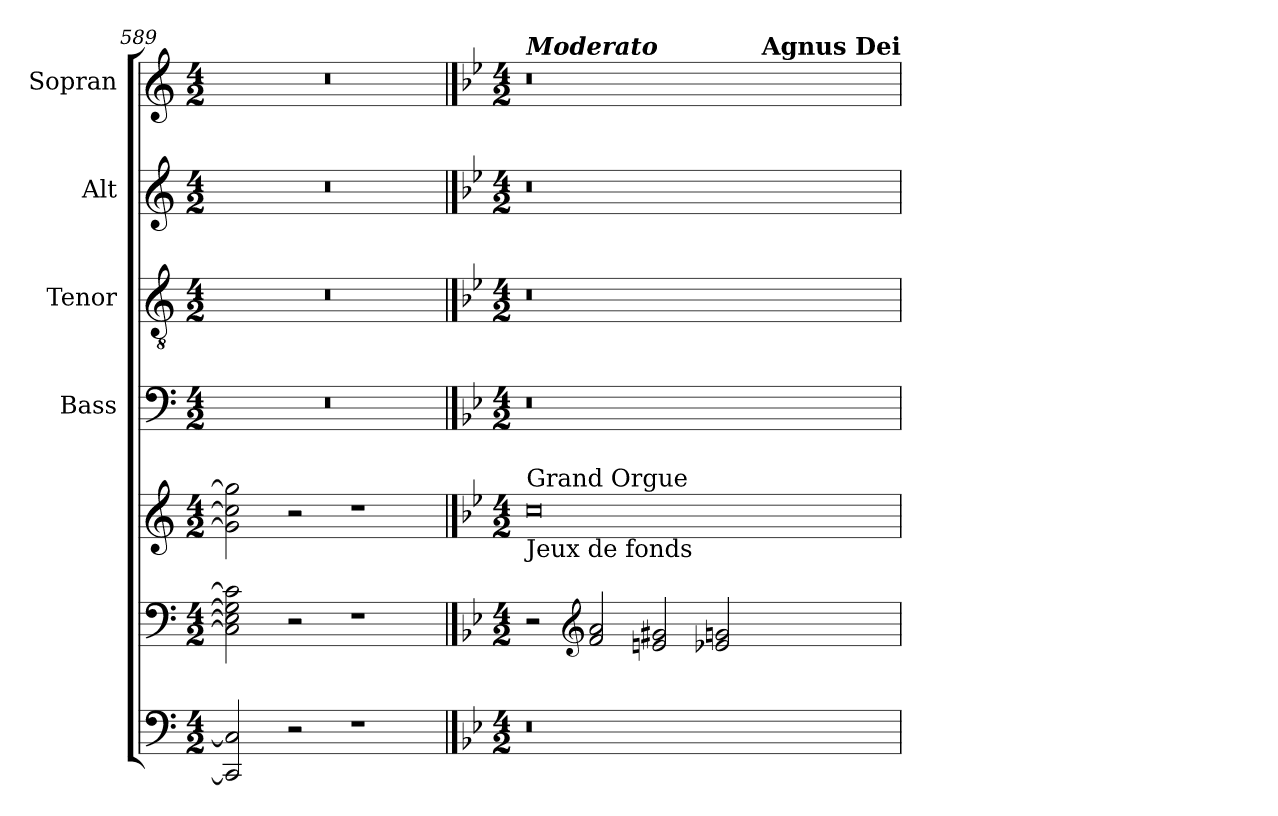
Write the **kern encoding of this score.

**kern	**kern	**kern	**kern	**kern	**kern	**kern
*part6	*part5	*part5	*part4	*part3	*part2	*part1
*staff7	*staff6	*staff5	*staff4	*staff3	*staff2	*staff1
*	*	*	*I"Bass	*I"Tenor	*I"Alt	*I"Sopran
*	*	*	*I'B.	*I'T.	*I'A.	*I'S.
*clefF4	*clefF4	*clefG2	*clefF4	*clefGv2	*clefG2	*clefG2
*k[]	*k[]	*k[]	*k[]	*k[]	*k[]	*k[]
*C:	*C:	*C:	*C:	*C:	*C:	*C:
*M4/2	*M4/2	*M4/2	*M4/2	*M4/2	*M4/2	*M4/2
=589	=589	=589	=589	=589	=589	=589
2CC/] 2C/]	2C\] 2E\] 2G\] 2c\]	2g\] 2cc\] 2gg\]	0r	0r	0r	0r
2r	2r	2r	.	.	.	.
1r	1r	1r	.	.	.	.
!!LO:LB:g=z
==590	==590	==590	==590	==590	==590	==590
*k[b-e-]	*k[b-e-]	*k[b-e-]	*k[b-e-]	*k[b-e-]	*k[b-e-]	*k[b-e-]
*B-:	*B-:	*B-:	*B-:	*B-:	*B-:	*B-:
*M4/2	*M4/2	*M4/2	*M4/2	*M4/2	*M4/2	*M4/2
!	!	!	!	!	!	!LO:TX:a:Bi:t=Moderato
!	!	!LO:TX:a:t=Grand Orgue	!	!	!	!
!	!	!LO:TX:b:t=Jeux de fonds	!	!	!	!
0r	2r	0cc	0r	0r	0r	0r
*	*clefG2	*	*	*	*	*
.	2f/ 2a/	.	.	.	.	.
.	2en/ 2g#X/	.	.	.	.	.
.	2e-X/ 2gn/	.	.	.	.	.
1.ryy	1.ryy	1.ryy	1.ryy	1.ryy	1.ryy	1.ryy
!	!	!	!	!	!	!LO:TX:a:B:t=Agnus Dei
=	=	=	=	=	=	=
*-	*-	*-	*-	*-	*-	*-
